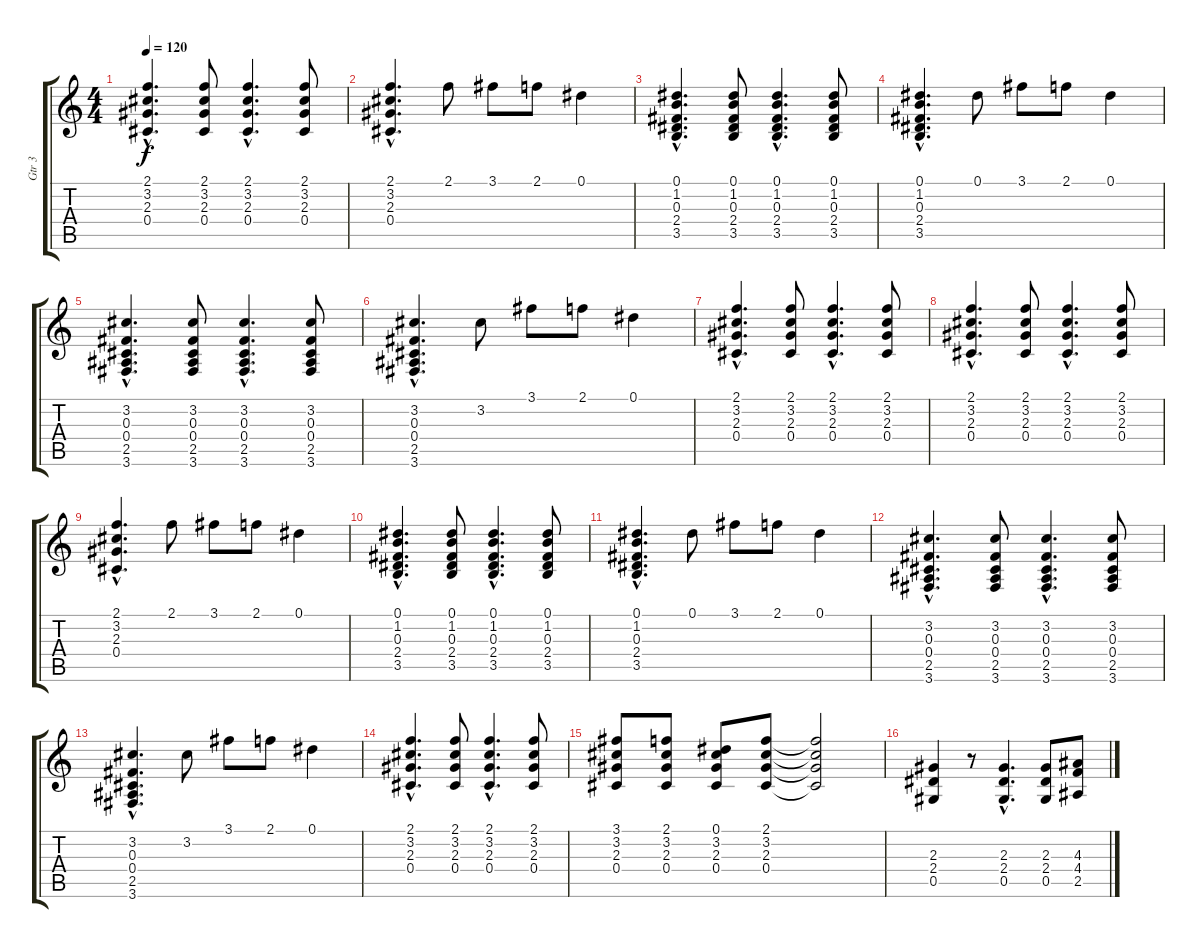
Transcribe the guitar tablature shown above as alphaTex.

\track ("Gtr 3" "Gtr 3") {instrument acousticguitarsteel}
\staff {score tabs}
\tuning (Eb4 Bb3 Gb3 Db3 Ab2 Eb2) {hide}
\ts (4 4)
\tempo 120
\clef g2
\ks c
(2.1{hac} 3.2{hac} 2.3{hac} 0.4{hac}).4{d dy f} (2.1 3.2 2.3 0.4).8 (2.1{hac} 3.2{hac} 2.3{hac} 0.4{hac}).4{d} (2.1 3.2 2.3 0.4).8 |
(2.1{hac} 3.2{hac} 2.3{hac} 0.4{hac}).4{d} 2.1.8 3.1.8 2.1.8 0.1.4 |
(0.1{hac} 1.2{hac} 0.3{hac} 2.4{hac} 3.5{hac}).4{d} (0.1 1.2 0.3 2.4 3.5).8 (0.1{hac} 1.2{hac} 0.3{hac} 2.4{hac} 3.5{hac}).4{d} (0.1 1.2 0.3 2.4 3.5).8 |
(0.1{hac} 1.2{hac} 0.3{hac} 2.4{hac} 3.5{hac}).4{d} 0.1.8 3.1.8 2.1.8 0.1.4 |
(3.2{hac} 0.3{hac} 0.4{hac} 2.5{hac} 3.6{hac}).4{d} (3.2 0.3 0.4 2.5 3.6).8 (3.2{hac} 0.3{hac} 0.4{hac} 2.5{hac} 3.6{hac}).4{d} (3.2 0.3 0.4 2.5 3.6).8 |
(3.2{hac} 0.3{hac} 0.4{hac} 2.5{hac} 3.6{hac}).4{d} 3.2.8 3.1.8 2.1.8 0.1.4 |
(2.1{hac} 3.2{hac} 2.3{hac} 0.4{hac}).4{d} (2.1 3.2 2.3 0.4).8 (2.1{hac} 3.2{hac} 2.3{hac} 0.4{hac}).4{d} (2.1 3.2 2.3 0.4).8 |
(2.1{hac} 3.2{hac} 2.3{hac} 0.4{hac}).4{d} (2.1 3.2 2.3 0.4).8 (2.1{hac} 3.2{hac} 2.3{hac} 0.4{hac}).4{d} (2.1 3.2 2.3 0.4).8 |
(2.1{hac} 3.2{hac} 2.3{hac} 0.4{hac}).4{d} 2.1.8 3.1.8 2.1.8 0.1.4 |
(0.1{hac} 1.2{hac} 0.3{hac} 2.4{hac} 3.5{hac}).4{d} (0.1 1.2 0.3 2.4 3.5).8 (0.1{hac} 1.2{hac} 0.3{hac} 2.4{hac} 3.5{hac}).4{d} (0.1 1.2 0.3 2.4 3.5).8 |
(0.1{hac} 1.2{hac} 0.3{hac} 2.4{hac} 3.5{hac}).4{d} 0.1.8 3.1.8 2.1.8 0.1.4 |
(3.2{hac} 0.3{hac} 0.4{hac} 2.5{hac} 3.6{hac}).4{d} (3.2 0.3 0.4 2.5 3.6).8 (3.2{hac} 0.3{hac} 0.4{hac} 2.5{hac} 3.6{hac}).4{d} (3.2 0.3 0.4 2.5 3.6).8 |
(3.2{hac} 0.3{hac} 0.4{hac} 2.5{hac} 3.6{hac}).4{d} 3.2.8 3.1.8 2.1.8 0.1.4 |
(2.1{hac} 3.2{hac} 2.3{hac} 0.4{hac}).4{d} (2.1 3.2 2.3 0.4).8 (2.1{hac} 3.2{hac} 2.3{hac} 0.4{hac}).4{d} (2.1 3.2 2.3 0.4).8 |
(3.1 3.2 2.3 0.4).8 (2.1 3.2 2.3 0.4).8 (0.1 3.2 2.3 0.4).8 (2.1 3.2 2.3 0.4).8 (2.1{t} 3.2{t} 2.3{t} 0.4{t}).2 |
(2.3 2.4 0.5).4 r.8 (2.3{hac} 2.4{hac} 0.5{hac}).4{d} (2.3 2.4 0.5).8 (4.3 4.4 2.5).8
